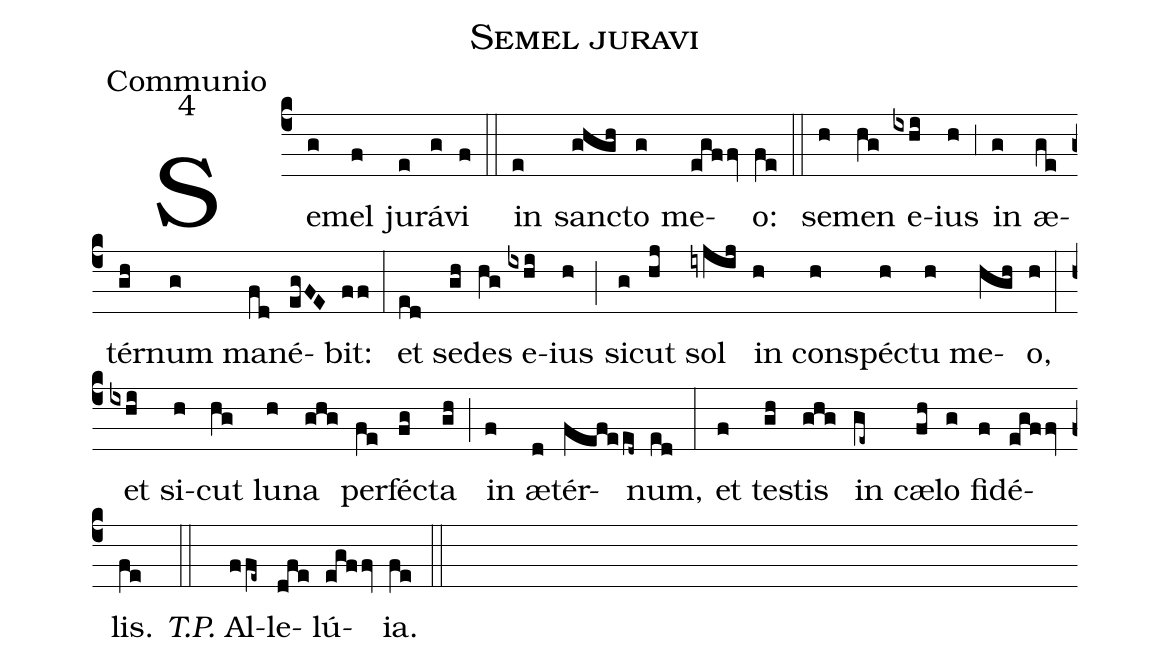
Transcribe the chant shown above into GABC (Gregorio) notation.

name:Semel juravi;
office-part:Communio;
mode:4;
%%
(c4) Se(g)mel(f) ju(e)rá(g)vi(f) (::)
in(e) san(ghgh)cto(g) me(egffv)o:(fe) (::)
se(h)men(hg) e(ixhi)ius(h) (,3) in(g) æ(ge)tér(gh)num(g) ma(fd)né(egFE)bit:(ff) (:)
et(ed) se(gh)des(hg) e(ixhi)ius(h) (;) si(g)cut(hj) sol(iyjij) in(h) con(h)spé(h)ctu(h) me(hgh)o,(h) (:)
et(ixhi) si(h)cut(hg) lu(h)na(ghg) per(fe)fé(fg)cta(gh) (;) in(f) æ(d)tér(fefeed~)num,(ed) (:)
et(f) te(gh)stis(ghg) in(ge~) cæ(fh)lo(g) fi(f)dé(egffv)lis.(fe) (::) <i>T.P.</i> Al(ffe~)le(dfe)lú(egffv)ia.(fe) (::)
